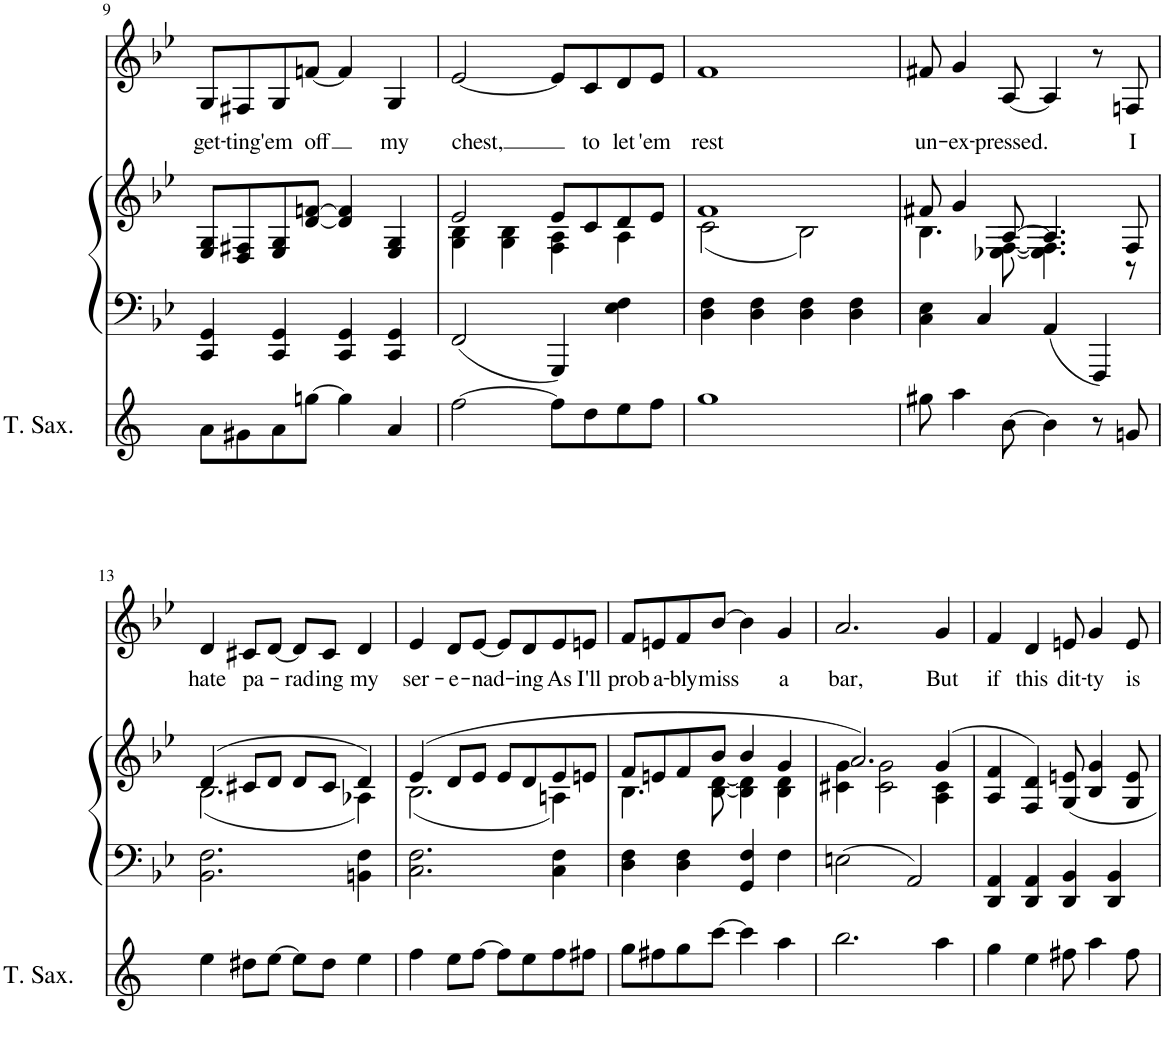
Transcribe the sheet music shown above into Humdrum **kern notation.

**kern	**kern	**kern	**kern	**text
*part3	*part2	*part2	*part1	*part1
*staff4	*staff3	*staff2	*staff1	*staff1
*I"Tenor Saxophone	*I"Piano	*	*I"Voice	*
*I'T. Sax.	*I'Pno	*	*	*
!!LO:PB:g=z
*clefG2	*clefF4	*clefG2	*clefG2	*
*Trd8c14	*	*	*	*
*k[]	*k[b-e-]	*k[b-e-]	*k[b-e-]	*
*M2/2	*M2/2	*M2/2	*M2/2	*
*met(c|)	*met(c|)	*met(c|)	*met(c|)	*
=9	=9	=9	=9	=9
!	!	!	!	!LO:LY:b
8a\L	4CC/ 4GG/	8E-/ 8G/L	8G/L	get-
!	!	!	!	!LO:LY:b
8g#X\	.	8D/ 8F#X/	8F#X/	-ting
!	!	!	!	!LO:LY:b
8a\	4CC/ 4GG/	8E-/ 8G/	8G/	'em
!	!	!	!	!LO:LY:b
[8ggn\J	.	[8d/ [8fn/J	[8fn/J	off
4gg\]	4CC/ 4GG/	4d/] 4f/]	4f/]	.
!	!	!	!	!LO:LY:b
4a/	4CC/ 4GG/	4E-/ 4G/	4G/	my
=10	=10	=10	=10	=10
*	*	*^	*	*
!	!	!	!	!	!LO:LY:b
[2ff\	2FF/	2e-/	4G\ 4B-\	[2e-/	chest,
.	.	.	4G\ 4B-\	.	.
8ff\L]	4GGG/	8e-/L	4F\ 4A\	8e-/L]	.
!	!	!	!	!	!LO:LY:b
8dd\	.	8c/	.	8c/	to
!	!	!	!	!	!LO:LY:b
8ee\	4E-\ 4F\	8d/	4A\	8d/	let
!	!	!	!	!	!LO:LY:b
8ff\J	.	8e-/J	.	8e-/J	'em
=11	=11	=11	=11	=11	=11
!	!	!	!	!	!LO:LY:b
1gg	4D\ 4F\	1f	(2c\	1f	rest
.	4D\ 4F\	.	.	.	.
.	4D\ 4F\	.	2B-\)	.	.
.	4D\ 4F\	.	.	.	.
=12	=12	=12	=12	=12	=12
!	!	!	!	!	!LO:LY:b
8gg#X\	4C\ 4E-\	8f#X/	4.B-\	8f#X/	un-
!	!	!	!	!	!LO:LY:b
4aa\	.	4g/	.	4g/	-ex-
.	4C/	.	.	.	.
!	!	!	!	!	!LO:LY:b
[8b\	.	[8A/	[8E-X\ [8F\	[8A/	-pressed.
4b\]	4AA/	4.A/]	4.E-\] 4.F\]	4A/]	.
8r	4FFF/	.	.	8r	.
!	!	!	!	!	!LO:LY:b
8gn/	.	8F/	8r	8Fn/	I
!!LO:LB:g=z
=13	=13	=13	=13	=13	=13
!	!	!	!	!	!LO:LY:b
4ee\	2.BB-\ 2.F\	(4d/	(2.B-\	4d/	hate
!	!	!	!	!	!LO:LY:b
8dd#X\L	.	8c#X/L	.	8c#X/L	pa-
[8ee\J	.	8d/J	.	[8d/J	.
!	!	!	!	!	!LO:LY:b
8ee\L]	.	8d/L	.	8d/L]	-rad-
!	!	!	!	!	!LO:LY:b
8dd#\J	.	8c#/J	.	8c#/J	-ing
!	!	!	!	!	!LO:LY:b
4ee\	4BBn\ 4F\	4d/)	4A-X\)	4d/	my
=14	=14	=14	=14	=14	=14
!	!	!	!	!	!LO:LY:b
4ff\	2.C\ 2.F\	(4e-/	(2.B-\	4e-/	ser-
!	!	!	!	!	!LO:LY:b
8ee\L	.	8d/L	.	8d/L	-e-
!	!	!	!	!	!LO:LY:b
[8ff\J	.	8e-/J	.	[8e-/J	-nad-
8ff\L]	.	8e-/L	.	8e-/L]	.
!	!	!	!	!	!LO:LY:b
8ee\	.	8d/	.	8d/	-ing
!	!	!	!	!	!LO:LY:b
8ff\	4C\ 4F\	8e-/	4An\)	8e-/	As
!	!	!	!	!	!LO:LY:b
8ff#X\J	.	8en/J	.	8en/J	I'll
=15	=15	=15	=15	=15	=15
!	!	!	!	!	!LO:LY:b
8gg\L	4D\ 4F\	8f/L	4.B-\	8f/L	prob-
!	!	!	!	!	!LO:LY:b
8ff#X\	.	8en/	.	8en/	-a-
!	!	!	!	!	!LO:LY:b
8gg\	4D\ 4F\	8f/	.	8f/	-bly
!	!	!	!	!	!LO:LY:b
[8ccc\J	.	8b-/J	[8B-\ [8d\	[8b-/J	miss
4ccc\]	4GG/ 4F/	4b-/	4B-\] 4d\]	4b-\]	.
!	!	!	!	!	!LO:LY:b
4aa\	4F\	4g/	4B-\ 4d\	4g/	a
=16	=16	=16	=16	=16	=16
!	!	!	!	!	!LO:LY:b
2.bb\	2En\	2.a/)	4c#X\ 4g\	2.a/	bar,
.	.	.	2c#\ 2g\	.	.
.	2AA/	.	.	.	.
!	!	!	!	!	!LO:LY:b
4aa\	.	(4g/	4A\ 4c#\	4g/	But
=17	=17	=17	=17	=17	=17
!	!	!	!	!	!LO:LY:b
*	*	*v	*v	*	*
4gg\	4DD/ 4AA/	4A/ 4f/	4f/	if
!	!	!	!	!LO:LY:b
4ee\	4DD/ 4AA/	4F/ 4d/)	4d/	this
!	!	!	!	!LO:LY:b
8ff#X\	4DD/ 4BB-/	8G/ 8en/	8en/	dit-
!	!	!	!	!LO:LY:b
4aa\	.	4B-/ 4g/	4g/	-ty
.	4DD/ 4BB-/	.	.	.
!	!	!	!	!LO:LY:b
8ff#\	.	8G/ 8e/	8e/	is
=	=	=	=	=
*-	*-	*-	*-	*-
